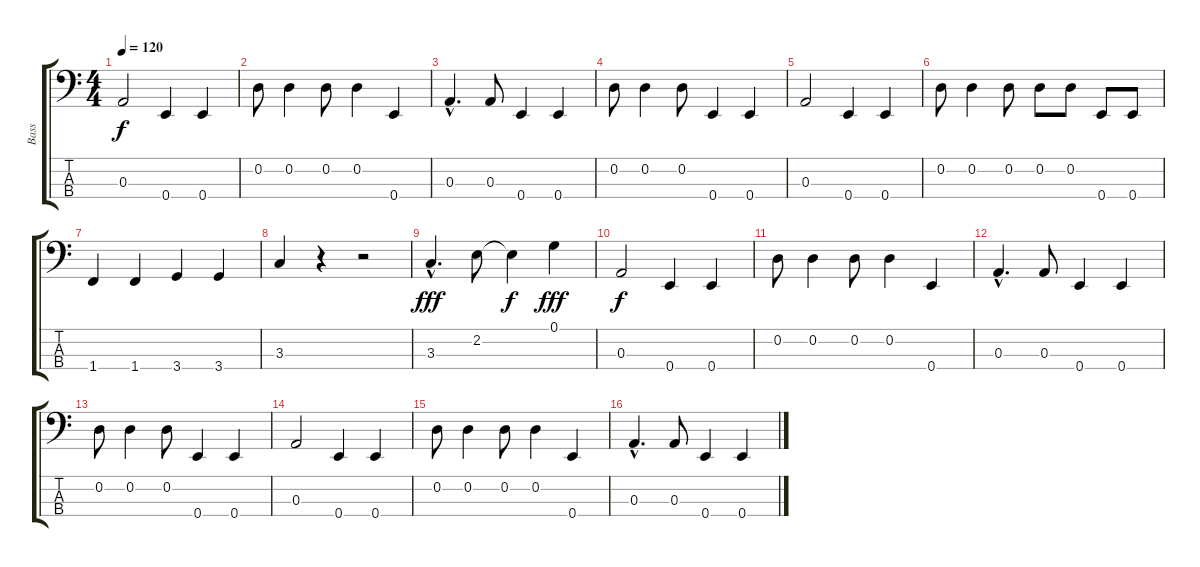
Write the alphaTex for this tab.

\track ("Bass" "Bass") {instrument electricbassfinger}
\staff {score tabs}
\tuning (G2 D2 A1 E1) {hide}
\ts (4 4)
\tempo 120
\clef f4
\ks c
0.3.2{dy f} 0.4.4 0.4.4 |
0.2.8 0.2.4 0.2.8 0.2.4 0.4.4 |
0.3{hac}.4{d} 0.3.8 0.4.4 0.4.4 |
0.2.8 0.2.4 0.2.8 0.4.4 0.4.4 |
0.3.2 0.4.4 0.4.4 |
0.2.8 0.2.4 0.2.8 0.2.8 0.2.8 0.4.8 0.4.8 |
1.4.4 1.4.4 3.4.4 3.4.4 |
3.3.4 r.4 r.2 |
3.3{hac}.4{d dy fff} 2.2.8 2.2{t}.4{dy f} 0.1.4{dy fff} |
0.3.2{dy f} 0.4.4 0.4.4 |
0.2.8 0.2.4 0.2.8 0.2.4 0.4.4 |
0.3{hac}.4{d} 0.3.8 0.4.4 0.4.4 |
0.2.8 0.2.4 0.2.8 0.4.4 0.4.4 |
0.3.2 0.4.4 0.4.4 |
0.2.8 0.2.4 0.2.8 0.2.4 0.4.4 |
0.3{hac}.4{d} 0.3.8 0.4.4 0.4.4
